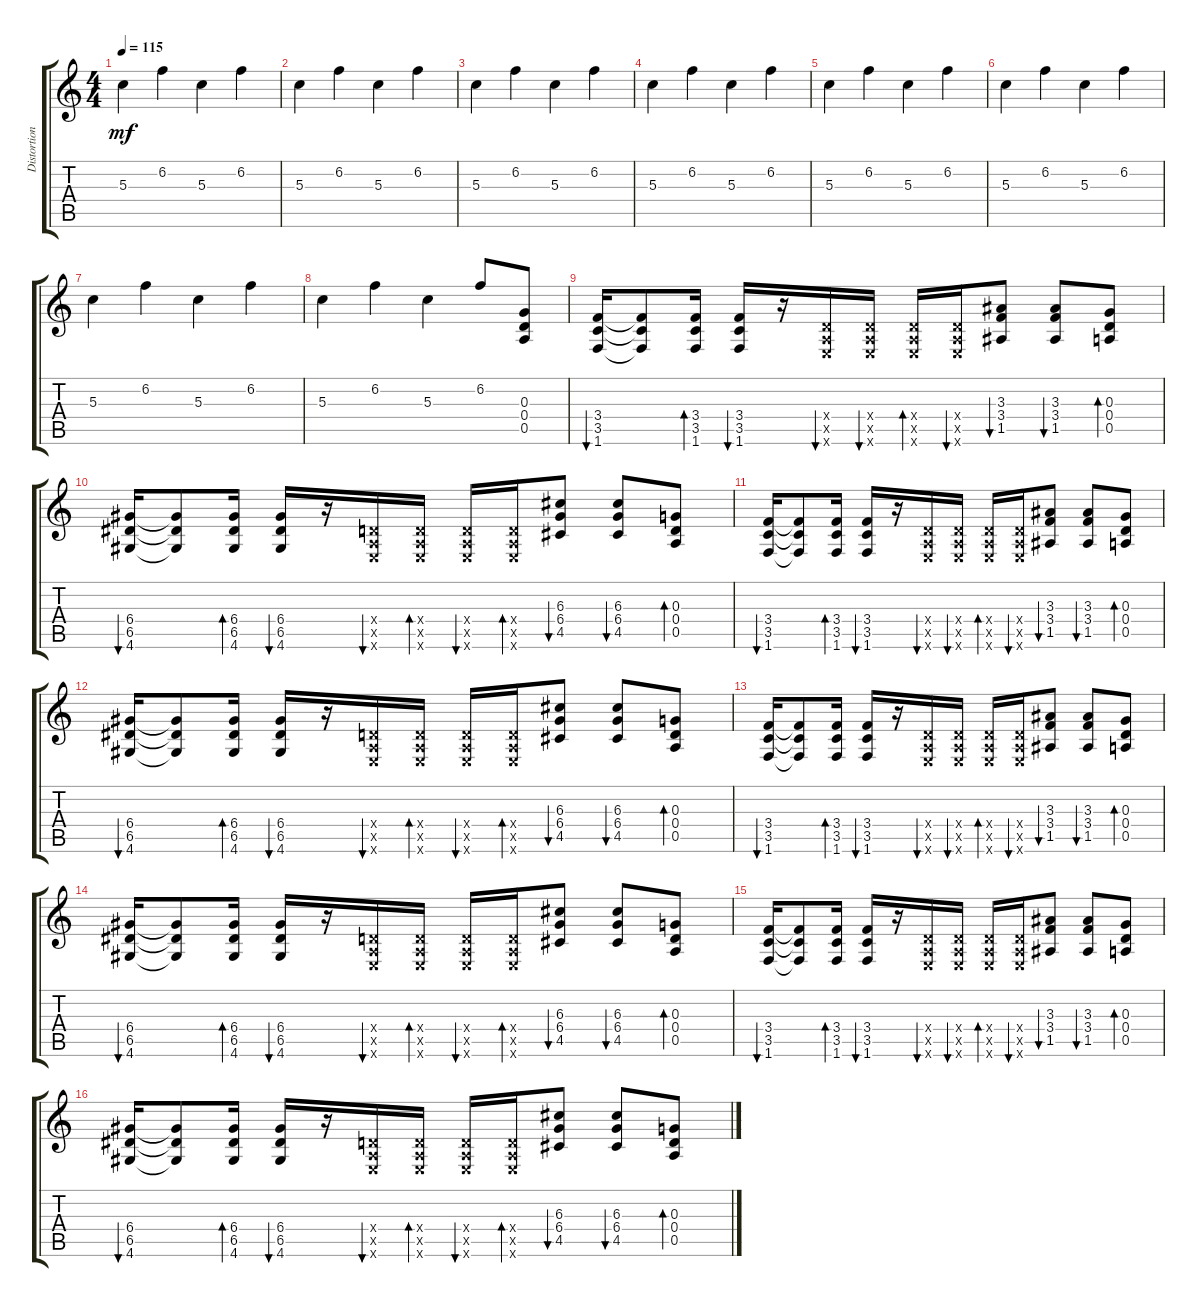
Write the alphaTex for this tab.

\track ("Distortion" "Distortion") {instrument distortionguitar}
\staff {score tabs}
\tuning (E4 B3 G3 D3 A2 E2) {hide}
\ts (4 4)
\tempo 115
\clef g2
\ks c
5.3.4{dy mf} 6.2.4 5.3.4 6.2.4 |
5.3.4 6.2.4 5.3.4 6.2.4 |
5.3.4 6.2.4 5.3.4 6.2.4 |
5.3.4 6.2.4 5.3.4 6.2.4 |
5.3.4 6.2.4 5.3.4 6.2.4 |
5.3.4 6.2.4 5.3.4 6.2.4 |
5.3.4 6.2.4 5.3.4 6.2.4 |
5.3.4 6.2.4 5.3.4 6.2.8 (0.3 0.4 0.5).8 |
(3.4 3.5 1.6).16{bu 120} (3.4{t} 3.5{t} 1.6{t}).8 (3.4 3.5 1.6).16{bd 60} (3.4 3.5 1.6).16{bu 60} r.16 (0.4{x} 0.5{x} 0.6{x}).16{bu 60} (0.4{x} 0.5{x} 0.6{x}).16{bu 60} (0.4{x} 0.5{x} 0.6{x}).16{bd 60} (0.4{x} 0.5{x} 0.6{x}).16{bu 60} (3.3 3.4 1.5).8{bu 60} (3.3 3.4 1.5).8{bu 60} (0.3 0.4 0.5).8{bd 60} |
(6.4 6.5 4.6).16{bu 60} (6.4{t} 6.5{t} 4.6{t}).8 (6.4 6.5 4.6).16{bd 60} (6.4 6.5 4.6).16{bu 60} r.16 (0.4{x} 0.5{x} 0.6{x}).16{bu 60} (0.4{x} 0.5{x} 0.6{x}).16{bd 60} (0.4{x} 0.5{x} 0.6{x}).16{bu 60} (0.4{x} 0.5{x} 0.6{x}).16{bd 60} (6.3 6.4 4.5).8{bu 60} (6.3 6.4 4.5).8{bu 60} (0.3 0.4 0.5).8{bd 60} |
(3.4 3.5 1.6).16{bu 120} (3.4{t} 3.5{t} 1.6{t}).8 (3.4 3.5 1.6).16{bd 60} (3.4 3.5 1.6).16{bu 60} r.16 (0.4{x} 0.5{x} 0.6{x}).16{bu 60} (0.4{x} 0.5{x} 0.6{x}).16{bu 60} (0.4{x} 0.5{x} 0.6{x}).16{bd 60} (0.4{x} 0.5{x} 0.6{x}).16{bu 60} (3.3 3.4 1.5).8{bu 60} (3.3 3.4 1.5).8{bu 60} (0.3 0.4 0.5).8{bd 60} |
(6.4 6.5 4.6).16{bu 60} (6.4{t} 6.5{t} 4.6{t}).8 (6.4 6.5 4.6).16{bd 60} (6.4 6.5 4.6).16{bu 60} r.16 (0.4{x} 0.5{x} 0.6{x}).16{bu 60} (0.4{x} 0.5{x} 0.6{x}).16{bd 60} (0.4{x} 0.5{x} 0.6{x}).16{bu 60} (0.4{x} 0.5{x} 0.6{x}).16{bd 60} (6.3 6.4 4.5).8{bu 60} (6.3 6.4 4.5).8{bu 60} (0.3 0.4 0.5).8{bd 60} |
(3.4 3.5 1.6).16{bu 120} (3.4{t} 3.5{t} 1.6{t}).8 (3.4 3.5 1.6).16{bd 60} (3.4 3.5 1.6).16{bu 60} r.16 (0.4{x} 0.5{x} 0.6{x}).16{bu 60} (0.4{x} 0.5{x} 0.6{x}).16{bu 60} (0.4{x} 0.5{x} 0.6{x}).16{bd 60} (0.4{x} 0.5{x} 0.6{x}).16{bu 60} (3.3 3.4 1.5).8{bu 60} (3.3 3.4 1.5).8{bu 60} (0.3 0.4 0.5).8{bd 60} |
(6.4 6.5 4.6).16{bu 60} (6.4{t} 6.5{t} 4.6{t}).8 (6.4 6.5 4.6).16{bd 60} (6.4 6.5 4.6).16{bu 60} r.16 (0.4{x} 0.5{x} 0.6{x}).16{bu 60} (0.4{x} 0.5{x} 0.6{x}).16{bd 60} (0.4{x} 0.5{x} 0.6{x}).16{bu 60} (0.4{x} 0.5{x} 0.6{x}).16{bd 60} (6.3 6.4 4.5).8{bu 60} (6.3 6.4 4.5).8{bu 60} (0.3 0.4 0.5).8{bd 60} |
(3.4 3.5 1.6).16{bu 120} (3.4{t} 3.5{t} 1.6{t}).8 (3.4 3.5 1.6).16{bd 60} (3.4 3.5 1.6).16{bu 60} r.16 (0.4{x} 0.5{x} 0.6{x}).16{bu 60} (0.4{x} 0.5{x} 0.6{x}).16{bu 60} (0.4{x} 0.5{x} 0.6{x}).16{bd 60} (0.4{x} 0.5{x} 0.6{x}).16{bu 60} (3.3 3.4 1.5).8{bu 60} (3.3 3.4 1.5).8{bu 60} (0.3 0.4 0.5).8{bd 60} |
(6.4 6.5 4.6).16{bu 60} (6.4{t} 6.5{t} 4.6{t}).8 (6.4 6.5 4.6).16{bd 60} (6.4 6.5 4.6).16{bu 60} r.16 (0.4{x} 0.5{x} 0.6{x}).16{bu 60} (0.4{x} 0.5{x} 0.6{x}).16{bd 60} (0.4{x} 0.5{x} 0.6{x}).16{bu 60} (0.4{x} 0.5{x} 0.6{x}).16{bd 60} (6.3 6.4 4.5).8{bu 60} (6.3 6.4 4.5).8{bu 60} (0.3 0.4 0.5).8{bd 60}
